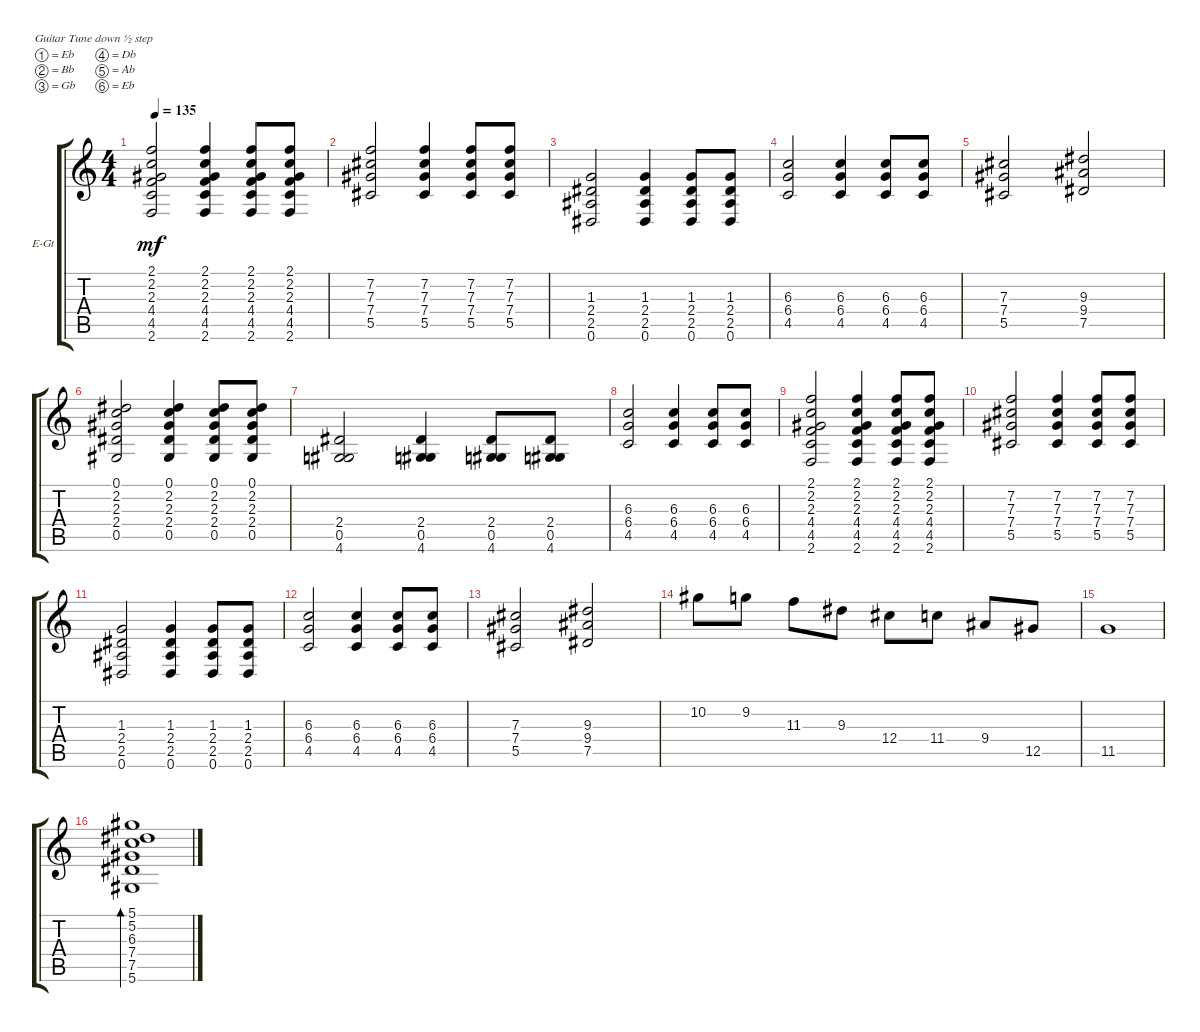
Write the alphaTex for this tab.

\defaultSystemsLayout 4
\bracketExtendMode groupsimilarinstruments
\firstSystemTrackNameOrientation horizontal
\otherSystemsTrackNameOrientation horizontal
\track ("Electric Guitar" "E-Gt") {instrument electricguitarclean}
\staff {score tabs}
\tuning (Eb4 Bb3 Gb3 Db3 Ab2 Eb2)
\ts (4 4)
\tempo 135
\clef g2
\ks c
(4.5 4.4 2.6 2.3 2.2 2.1).2{dy mf} (4.5 4.4 2.6 2.3 2.2 2.1).4 (4.5 4.4 2.6 2.3 2.2 2.1).8 (4.5 4.4 2.6 2.3 2.2 2.1).8 |
(5.5 7.4 7.3 7.2).2 (5.5 7.4 7.3 7.2).4 (5.5 7.4 7.3 7.2).8 (5.5 7.4 7.3 7.2).8 |
(2.5 2.4 1.3 0.6).2 (2.5 2.4 1.3 0.6).4 (2.5 2.4 1.3 0.6).8 (2.5 2.4 1.3 0.6).8 |
(4.5 6.4 6.3).2 (4.5 6.4 6.3).4 (4.5 6.4 6.3).8 (4.5 6.4 6.3).8 |
(5.5 7.3 7.4).2 (7.5 9.4 9.3).2 |
(0.5 2.4 2.3 2.2 0.1).2 (0.5 2.4 2.3 2.2 0.1).4 (0.5 2.4 2.3 2.2 0.1).8 (0.5 2.4 2.3 2.2 0.1).8 |
(0.5 2.4 4.6).2 (0.5 2.4 4.6).4 (0.5 2.4 4.6).8 (0.5 2.4 4.6).8 |
(4.5 6.4 6.3).2 (4.5 6.4 6.3).4 (4.5 6.4 6.3).8 (4.5 6.4 6.3).8 |
(4.5 4.4 2.6 2.3 2.2 2.1).2 (4.5 4.4 2.6 2.3 2.2 2.1).4 (4.5 4.4 2.6 2.3 2.2 2.1).8 (4.5 4.4 2.6 2.3 2.2 2.1).8 |
(5.5 7.4 7.3 7.2).2 (5.5 7.4 7.3 7.2).4 (5.5 7.4 7.3 7.2).8 (5.5 7.4 7.3 7.2).8 |
(2.5 2.4 1.3 0.6).2 (2.5 2.4 1.3 0.6).4 (2.5 2.4 1.3 0.6).8 (2.5 2.4 1.3 0.6).8 |
(4.5 6.4 6.3).2 (4.5 6.4 6.3).4 (4.5 6.4 6.3).8 (4.5 6.4 6.3).8 |
(5.5 7.3 7.4).2 (7.5 9.4 9.3).2 |
10.2.8 9.2.8 11.3.8 9.3.8 12.4.8 11.4.8 9.4.8 12.5.8 |
11.5.1 |
(5.6 7.5 7.4 6.3 5.2 5.1).1{bd 129}
